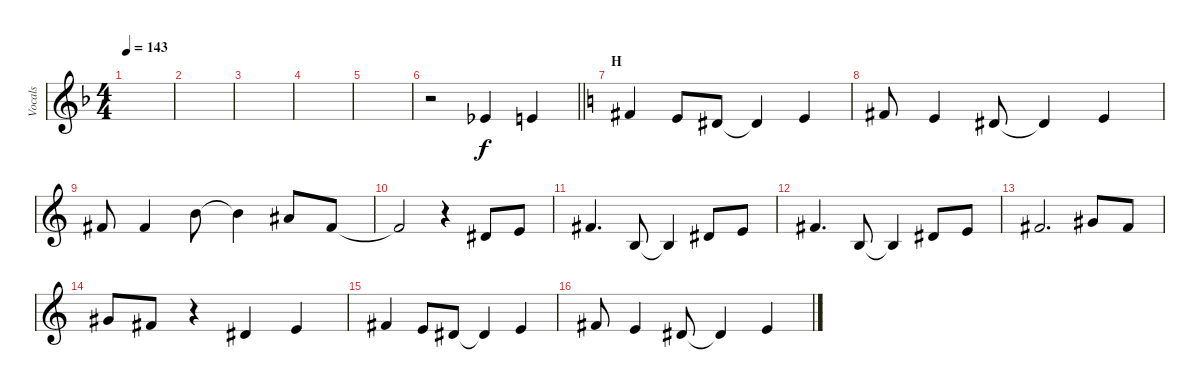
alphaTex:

\track ("Vocals" "Vocals") {instrument lead8bassandlead}
\staff {score}
\tuning (Eb4 Bb3 Gb3 Db3 Ab2 Eb2) {hide}
\ts (4 4)
\tempo 143
\clef g2
\ks dminor
|
|
|
|
|
\barLineRight lightlight
r.2 0.1.4 1.1.4 |
\section ("" "H")
\ks c
3.1.4 1.1.8 0.1.8 0.1{t}.4 1.1.4 |
3.1.8 1.1.4 0.1.8 0.1{t}.4 1.1.4 |
3.1.8 3.1.4 8.1.8 8.1{t}.4 7.1.8 3.1.8 |
3.1{t}.2 r.4 0.1.8 1.1.8 |
\ks aminor
3.1.4{d} 1.2.8 1.2{t}.4 0.1.8 1.1.8 |
3.1.4{d} 1.2.8 1.2{t}.4 0.1.8 1.1.8 |
3.1.2{d} 5.1.8 3.1.8 |
5.1.8 3.1.8 r.4 0.1.4 1.1.4 |
3.1.4 1.1.8 0.1.8 0.1{t}.4 1.1.4 |
3.1.8 1.1.4 0.1.8 0.1{t}.4 1.1.4
